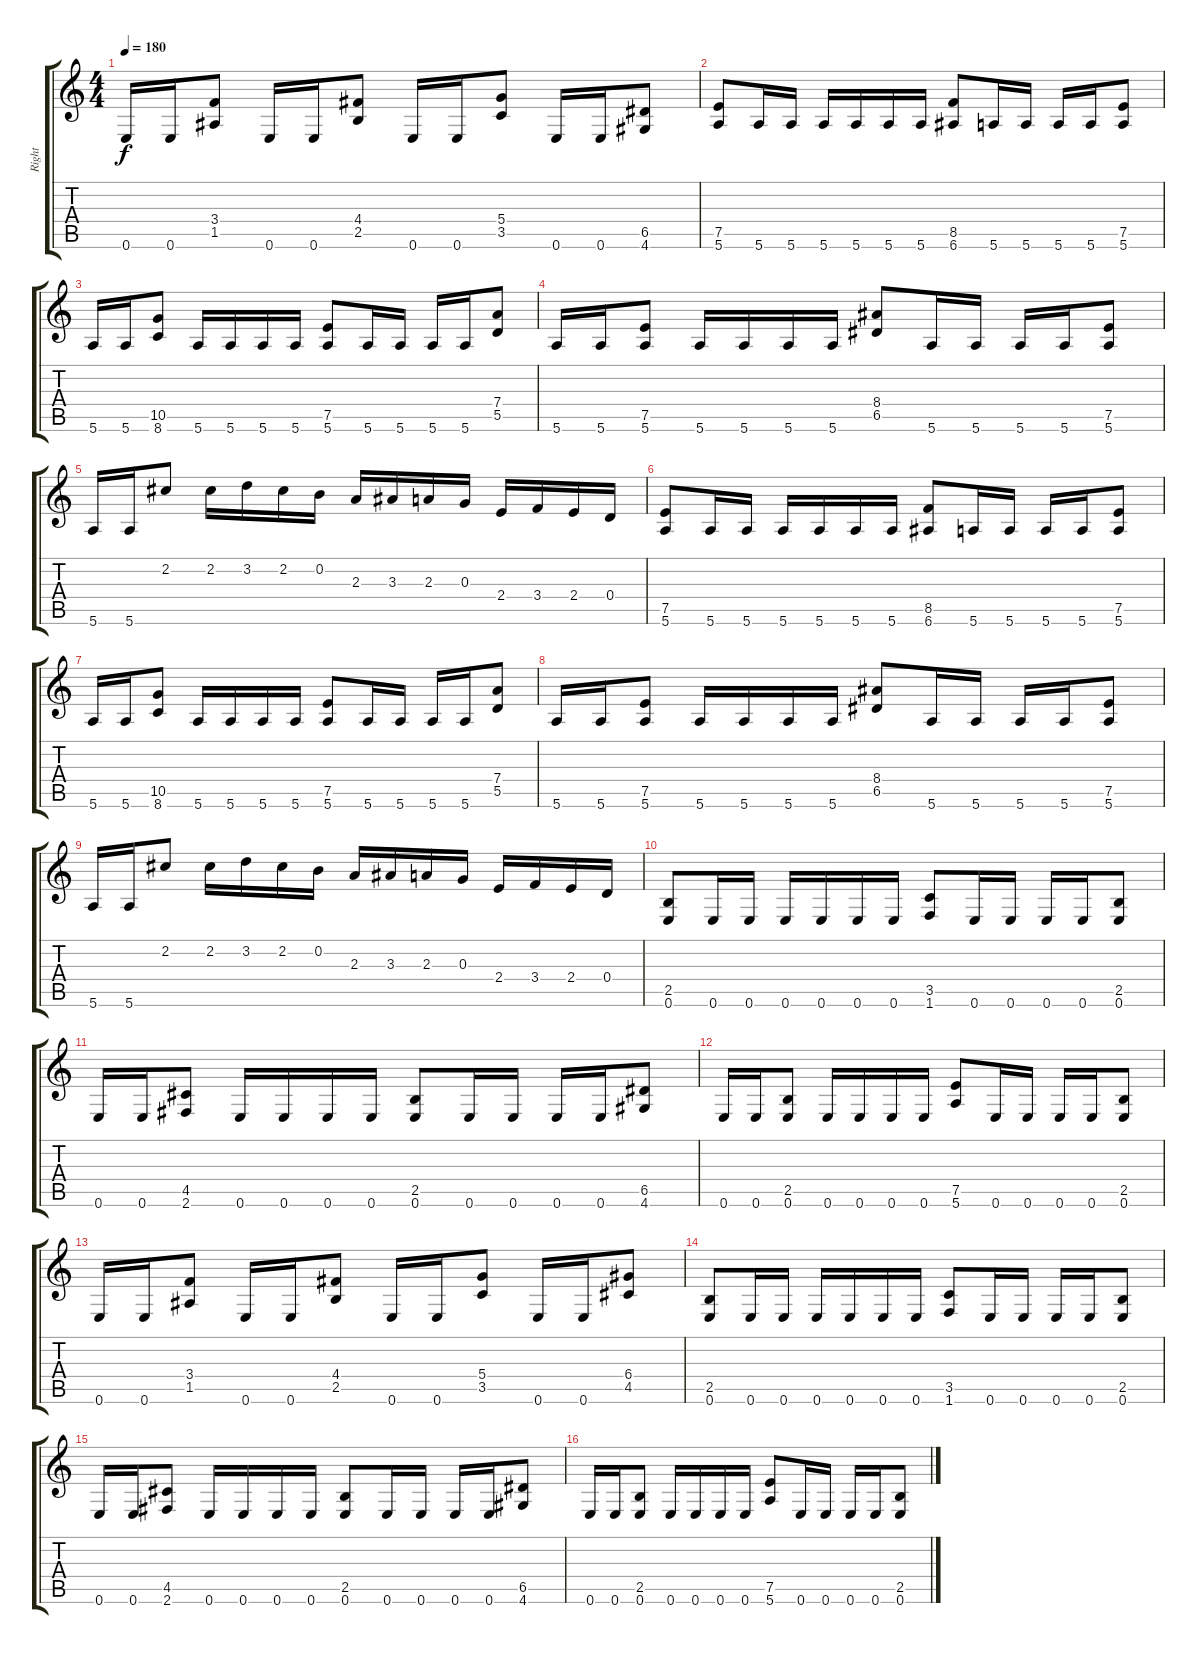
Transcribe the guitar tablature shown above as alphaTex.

\track ("Right" "Right") {instrument distortionguitar}
\staff {score tabs}
\tuning (E4 B3 G3 D3 A2 E2) {hide}
\ts (4 4)
\tempo 180
\clef g2
\ks c
0.6.16{dy f} 0.6.16 (3.4 1.5).8 0.6.16 0.6.16 (4.4 2.5).8 0.6.16 0.6.16 (5.4 3.5).8 0.6.16 0.6.16 (6.5 4.6).8 |
(7.5 5.6).8 5.6.16 5.6.16 5.6.16 5.6.16 5.6.16 5.6.16 (8.5 6.6).8 5.6.16 5.6.16 5.6.16 5.6.16 (7.5 5.6).8 |
5.6.16 5.6.16 (10.5 8.6).8 5.6.16 5.6.16 5.6.16 5.6.16 (7.5 5.6).8 5.6.16 5.6.16 5.6.16 5.6.16 (7.4 5.5).8 |
5.6.16 5.6.16 (7.5 5.6).8 5.6.16 5.6.16 5.6.16 5.6.16 (8.4 6.5).8 5.6.16 5.6.16 5.6.16 5.6.16 (7.5 5.6).8 |
5.6.16 5.6.16 2.2.8 2.2.16 3.2.16 2.2.16 0.2.16 2.3.16 3.3.16 2.3.16 0.3.16 2.4.16 3.4.16 2.4.16 0.4.16 |
(7.5 5.6).8 5.6.16 5.6.16 5.6.16 5.6.16 5.6.16 5.6.16 (8.5 6.6).8 5.6.16 5.6.16 5.6.16 5.6.16 (7.5 5.6).8 |
5.6.16 5.6.16 (10.5 8.6).8 5.6.16 5.6.16 5.6.16 5.6.16 (7.5 5.6).8 5.6.16 5.6.16 5.6.16 5.6.16 (7.4 5.5).8 |
5.6.16 5.6.16 (7.5 5.6).8 5.6.16 5.6.16 5.6.16 5.6.16 (8.4 6.5).8 5.6.16 5.6.16 5.6.16 5.6.16 (7.5 5.6).8 |
5.6.16 5.6.16 2.2.8 2.2.16 3.2.16 2.2.16 0.2.16 2.3.16 3.3.16 2.3.16 0.3.16 2.4.16 3.4.16 2.4.16 0.4.16 |
(2.5 0.6).8 0.6.16 0.6.16 0.6.16 0.6.16 0.6.16 0.6.16 (3.5 1.6).8 0.6.16 0.6.16 0.6.16 0.6.16 (2.5 0.6).8 |
0.6.16 0.6.16 (4.5 2.6).8 0.6.16 0.6.16 0.6.16 0.6.16 (2.5 0.6).8 0.6.16 0.6.16 0.6.16 0.6.16 (6.5 4.6).8 |
0.6.16 0.6.16 (2.5 0.6).8 0.6.16 0.6.16 0.6.16 0.6.16 (7.5 5.6).8 0.6.16 0.6.16 0.6.16 0.6.16 (2.5 0.6).8 |
0.6.16 0.6.16 (3.4 1.5).8 0.6.16 0.6.16 (4.4 2.5).8 0.6.16 0.6.16 (5.4 3.5).8 0.6.16 0.6.16 (6.4 4.5).8 |
(2.5 0.6).8 0.6.16 0.6.16 0.6.16 0.6.16 0.6.16 0.6.16 (3.5 1.6).8 0.6.16 0.6.16 0.6.16 0.6.16 (2.5 0.6).8 |
0.6.16 0.6.16 (4.5 2.6).8 0.6.16 0.6.16 0.6.16 0.6.16 (2.5 0.6).8 0.6.16 0.6.16 0.6.16 0.6.16 (6.5 4.6).8 |
0.6.16 0.6.16 (2.5 0.6).8 0.6.16 0.6.16 0.6.16 0.6.16 (7.5 5.6).8 0.6.16 0.6.16 0.6.16 0.6.16 (2.5 0.6).8
